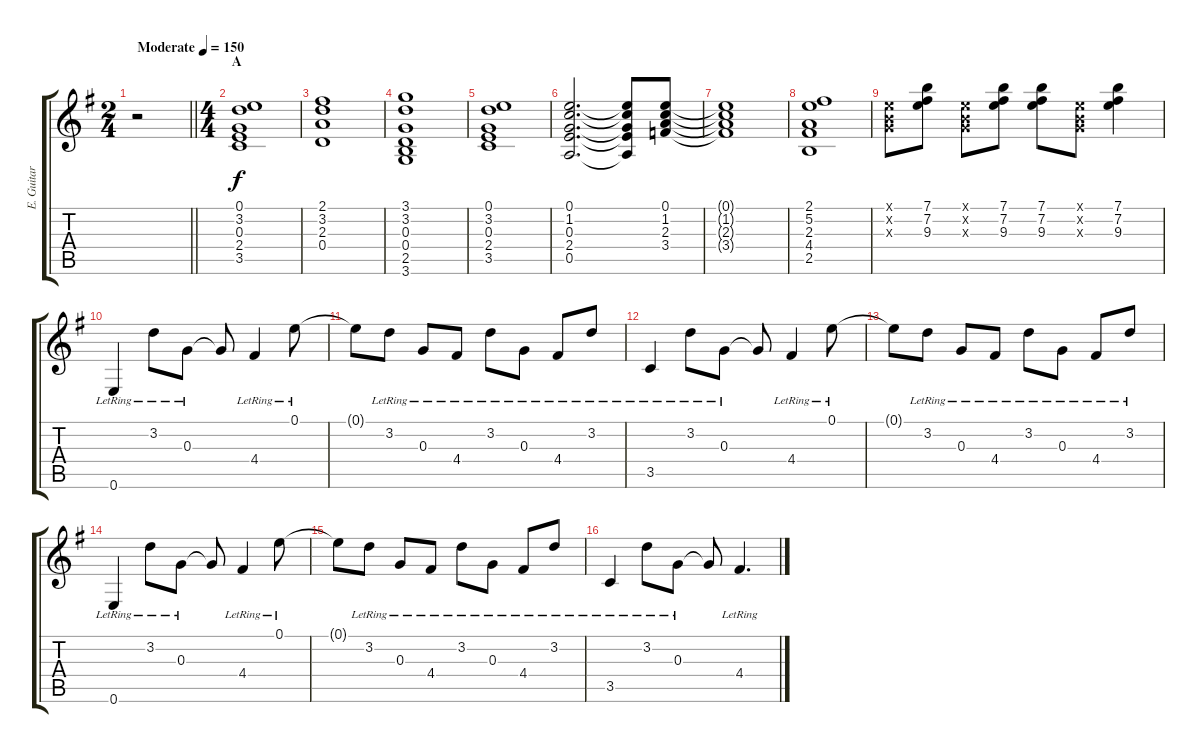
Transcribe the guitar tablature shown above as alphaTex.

\track ("E. Guitar II" "E. Guitar ") {instrument electricguitarclean}
\staff {score tabs}
\tuning (E4 B3 G3 D3 A2 E2) {hide}
\ts (2 4)
\tempo (150 "Moderate")
\clef g2
\barLineRight lightlight
\ks g
r.2{dy f instrument electricguitarclean} |
\ts (4 4)
\section ("" "A")
(0.1 3.2 0.3 2.4 3.5).1 |
(2.1 3.2 2.3 0.4).1 |
(3.1 3.2 0.3 0.4 2.5 3.6).1 |
(0.1 3.2 0.3 2.4 3.5).1 |
(0.1 1.2 0.3 2.4 0.5).2{d} (0.1{t} 1.2{t} 0.3{t} 2.4{t} 0.5{t}).8 (0.1 1.2 2.3 3.4).8 |
(0.1{t} 1.2{t} 2.3{t} 3.4{t}).1 |
(2.1 5.2 2.3 4.4 2.5).1 |
(0.1{x} 0.2{x} 0.3{x}).8 (7.1 7.2 9.3).8 (0.1{x} 0.2{x} 0.3{x}).8 (7.1 7.2 9.3).8 (7.1 7.2 9.3).8 (0.1{x} 0.2{x} 0.3{x}).8 (7.1 7.2 9.3).4 |
0.6{lr}.4 3.2{lr}.8 0.3{lr}.8 0.3{t}.8 4.4{lr}.4 0.1{lr}.8 |
0.1{t}.8 3.2{lr}.8 0.3{lr}.8 4.4{lr}.8 3.2{lr}.8 0.3{lr}.8 4.4{lr}.8 3.2{lr}.8 |
3.5{lr}.4 3.2{lr}.8 0.3{lr}.8 0.3{t}.8 4.4{lr}.4 0.1{lr}.8 |
0.1{t}.8 3.2{lr}.8 0.3{lr}.8 4.4{lr}.8 3.2{lr}.8 0.3{lr}.8 4.4{lr}.8 3.2{lr}.8 |
0.6{lr}.4 3.2{lr}.8 0.3{lr}.8 0.3{t}.8 4.4{lr}.4 0.1{lr}.8 |
0.1{t}.8 3.2{lr}.8 0.3{lr}.8 4.4{lr}.8 3.2{lr}.8 0.3{lr}.8 4.4{lr}.8 3.2{lr}.8 |
3.5{lr}.4 3.2{lr}.8 0.3{lr}.8 0.3{t}.8 4.4{lr}.4{d}
